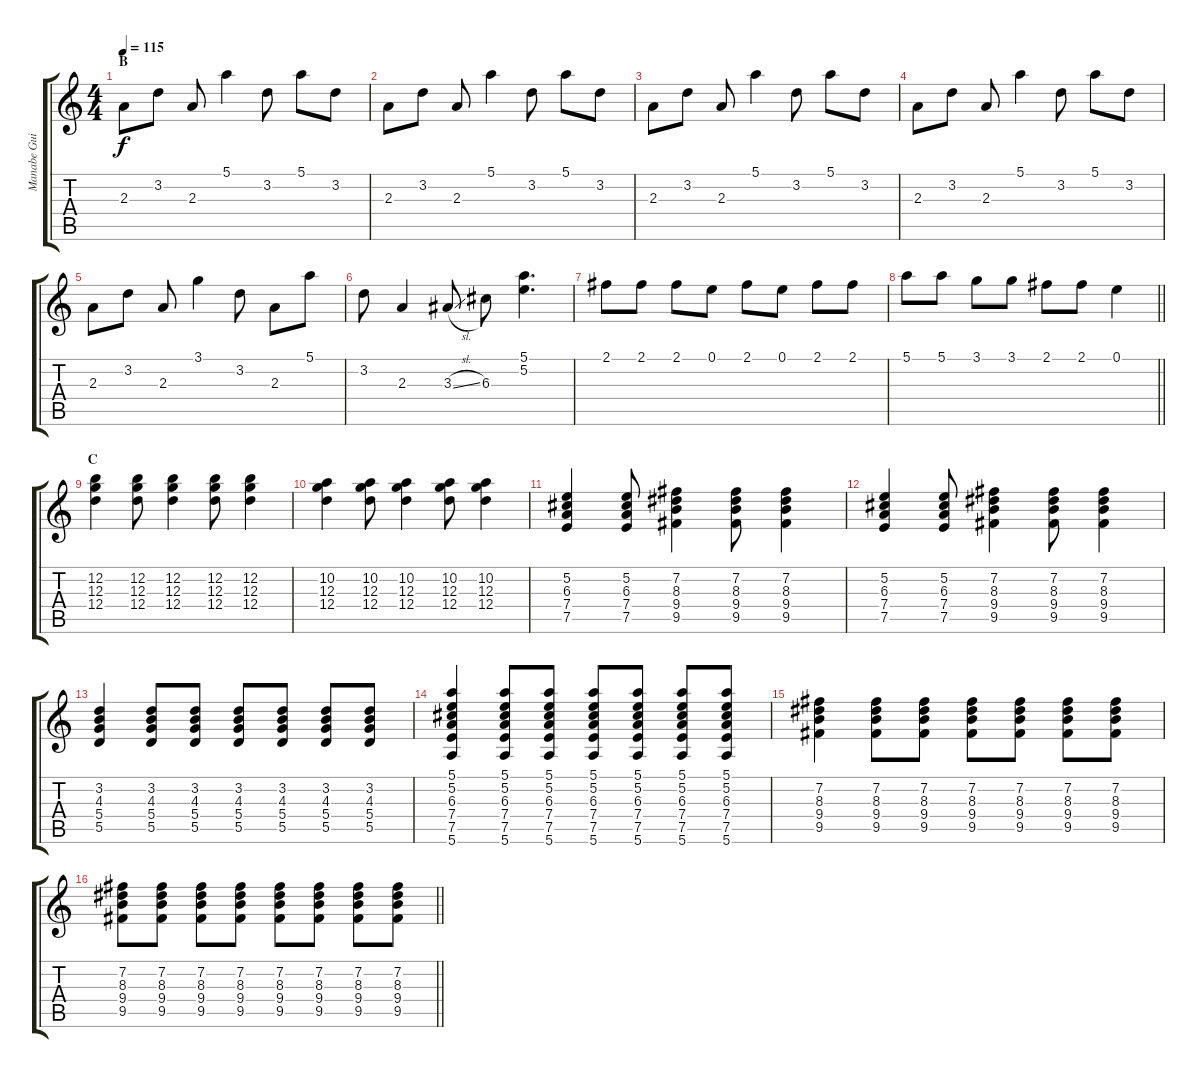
\track ("Manabe Guitar" "Manabe Gui") {instrument overdrivenguitar}
\staff {score tabs}
\tuning (E4 B3 G3 D3 A2 E2) {hide}
\ts (4 4)
\section ("" "B")
\tempo 115
\clef g2
\ks c
2.3.8{dy f} 3.2.8 2.3.8 5.1.4 3.2.8 5.1.8 3.2.8 |
2.3.8 3.2.8 2.3.8 5.1.4 3.2.8 5.1.8 3.2.8 |
2.3.8 3.2.8 2.3.8 5.1.4 3.2.8 5.1.8 3.2.8 |
2.3.8 3.2.8 2.3.8 5.1.4 3.2.8 5.1.8 3.2.8 |
2.3.8 3.2.8 2.3.8 3.1.4 3.2.8 2.3.8 5.1.8 |
3.2.8 2.3.4 3.3{sl}.8 6.3.8 (5.1 5.2).4{d} |
2.1.8 2.1.8 2.1.8 0.1.8 2.1.8 0.1.8 2.1.8 2.1.8 |
\barLineRight lightlight
5.1.8 5.1.8 3.1.8 3.1.8 2.1.8 2.1.8 0.1.4 |
\section ("" "C")
(12.2 12.3 12.4).4 (12.2 12.3 12.4).8 (12.2 12.3 12.4).4 (12.2 12.3 12.4).8 (12.2 12.3 12.4).4 |
(10.2 12.3 12.4).4 (10.2 12.3 12.4).8 (10.2 12.3 12.4).4 (10.2 12.3 12.4).8 (10.2 12.3 12.4).4 |
(5.2 6.3 7.4 7.5).4 (5.2 6.3 7.4 7.5).8 (7.2 8.3 9.4 9.5).4 (7.2 8.3 9.4 9.5).8 (7.2 8.3 9.4 9.5).4 |
(5.2 6.3 7.4 7.5).4 (5.2 6.3 7.4 7.5).8 (7.2 8.3 9.4 9.5).4 (7.2 8.3 9.4 9.5).8 (7.2 8.3 9.4 9.5).4 |
(3.2 4.3 5.4 5.5).4 (3.2 4.3 5.4 5.5).8 (3.2 4.3 5.4 5.5).8 (3.2 4.3 5.4 5.5).8 (3.2 4.3 5.4 5.5).8 (3.2 4.3 5.4 5.5).8 (3.2 4.3 5.4 5.5).8 |
(5.1 5.2 6.3 7.4 7.5 5.6).4 (5.1 5.2 6.3 7.4 7.5 5.6).8 (5.1 5.2 6.3 7.4 7.5 5.6).8 (5.1 5.2 6.3 7.4 7.5 5.6).8 (5.1 5.2 6.3 7.4 7.5 5.6).8 (5.1 5.2 6.3 7.4 7.5 5.6).8 (5.1 5.2 6.3 7.4 7.5 5.6).8 |
(7.2 8.3 9.4 9.5).4 (7.2 8.3 9.4 9.5).8 (7.2 8.3 9.4 9.5).8 (7.2 8.3 9.4 9.5).8 (7.2 8.3 9.4 9.5).8 (7.2 8.3 9.4 9.5).8 (7.2 8.3 9.4 9.5).8 |
\barLineRight lightlight
(7.2 8.3 9.4 9.5).8 (7.2 8.3 9.4 9.5).8 (7.2 8.3 9.4 9.5).8 (7.2 8.3 9.4 9.5).8 (7.2 8.3 9.4 9.5).8 (7.2 8.3 9.4 9.5).8 (7.2 8.3 9.4 9.5).8 (7.2 8.3 9.4 9.5).8
